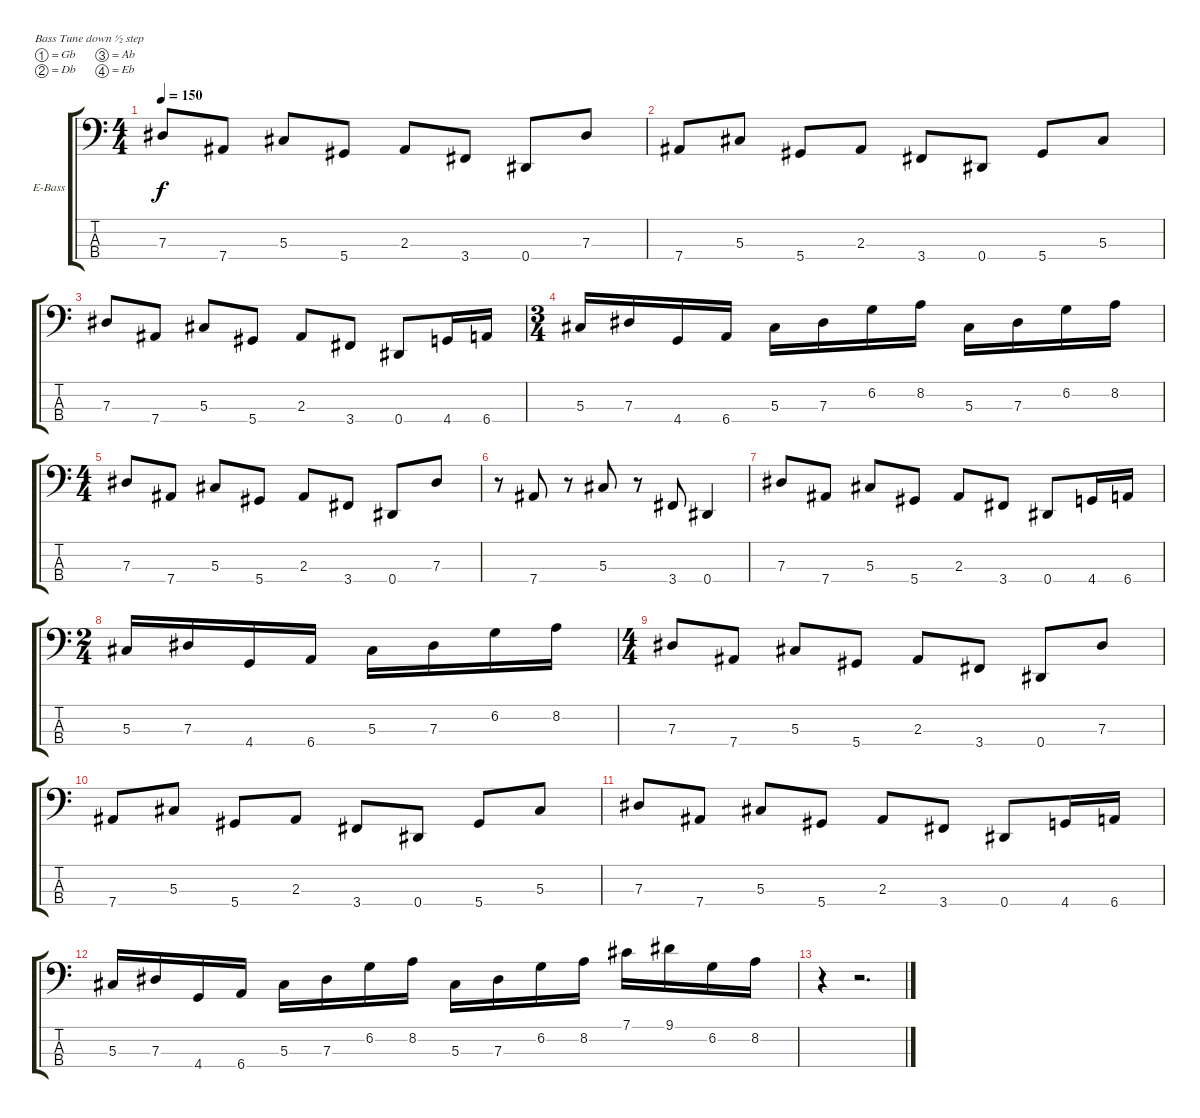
\bracketExtendMode groupsimilarinstruments
\firstSystemTrackNameOrientation horizontal
\otherSystemsTrackNameOrientation horizontal
\track ("Arif Mirabdolbaghi" "E-Bass") {solo instrument electricbassfinger}
\staff {score tabs}
\tuning (Gb2 Db2 Ab1 Eb1)
\ts (4 4)
\tempo 150
\clef f4
\ks c
7.3.8{dy f} 7.4.8 5.3.8 5.4.8 2.3.8 3.4.8 0.4.8 7.3.8 |
7.4.8 5.3.8 5.4.8 2.3.8 3.4.8 0.4.8 5.4.8 5.3.8 |
7.3.8 7.4.8 5.3.8 5.4.8 2.3.8 3.4.8 0.4.8 4.4.16 6.4.16 |
\ts (3 4)
\beaming (8 2 2 2)
5.3.16 7.3.16 4.4.16 6.4.16 5.3.16 7.3.16 6.2.16 8.2.16 5.3.16 7.3.16 6.2.16 8.2.16 |
\ts (4 4)
\beaming (8 2 2 2 2)
7.3.8 7.4.8 5.3.8 5.4.8 2.3.8 3.4.8 0.4.8 7.3.8 |
r.8 7.4.8 r.8 5.3.8 r.8 3.4.8 0.4.4 |
7.3.8 7.4.8 5.3.8 5.4.8 2.3.8 3.4.8 0.4.8 4.4.16 6.4.16 |
\ts (2 4)
\beaming (8 2 2)
5.3.16 7.3.16 4.4.16 6.4.16 5.3.16 7.3.16 6.2.16 8.2.16 |
\ts (4 4)
\beaming (8 2 2 2 2)
7.3.8 7.4.8 5.3.8 5.4.8 2.3.8 3.4.8 0.4.8 7.3.8 |
7.4.8 5.3.8 5.4.8 2.3.8 3.4.8 0.4.8 5.4.8 5.3.8 |
7.3.8 7.4.8 5.3.8 5.4.8 2.3.8 3.4.8 0.4.8 4.4.16 6.4.16 |
5.3.16 7.3.16 4.4.16 6.4.16 5.3.16 7.3.16 6.2.16 8.2.16 5.3.16 7.3.16 6.2.16 8.2.16 7.1.16 9.1.16 6.2.16 8.2.16 |
r.4 r.2{d}
